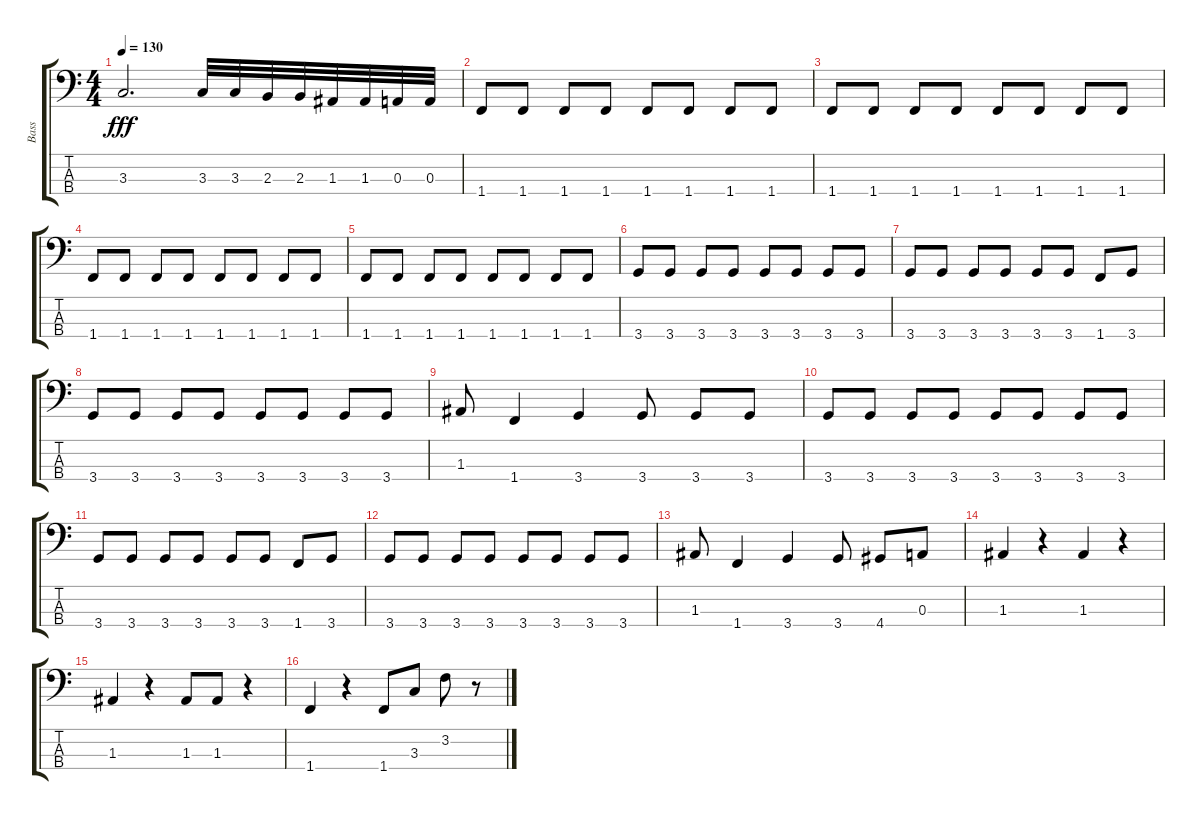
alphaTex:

\track ("Bass" "Bass") {instrument electricbasspick}
\staff {score tabs}
\tuning (G2 D2 A1 E1) {hide}
\ts (4 4)
\tempo 130
\clef f4
\ks c
3.3.2{d dy fff} 3.3.32 3.3.32 2.3.32 2.3.32 1.3.32 1.3.32 0.3.32 0.3.32 |
1.4.8 1.4.8 1.4.8 1.4.8 1.4.8 1.4.8 1.4.8 1.4.8 |
1.4.8 1.4.8 1.4.8 1.4.8 1.4.8 1.4.8 1.4.8 1.4.8 |
1.4.8 1.4.8 1.4.8 1.4.8 1.4.8 1.4.8 1.4.8 1.4.8 |
1.4.8 1.4.8 1.4.8 1.4.8 1.4.8 1.4.8 1.4.8 1.4.8 |
3.4.8 3.4.8 3.4.8 3.4.8 3.4.8 3.4.8 3.4.8 3.4.8 |
3.4.8 3.4.8 3.4.8 3.4.8 3.4.8 3.4.8 1.4.8 3.4.8 |
3.4.8 3.4.8 3.4.8 3.4.8 3.4.8 3.4.8 3.4.8 3.4.8 |
1.3.8 1.4.4 3.4.4 3.4.8 3.4.8 3.4.8 |
3.4.8 3.4.8 3.4.8 3.4.8 3.4.8 3.4.8 3.4.8 3.4.8 |
3.4.8 3.4.8 3.4.8 3.4.8 3.4.8 3.4.8 1.4.8 3.4.8 |
3.4.8 3.4.8 3.4.8 3.4.8 3.4.8 3.4.8 3.4.8 3.4.8 |
1.3.8 1.4.4 3.4.4 3.4.8 4.4.8 0.3.8 |
1.3.4 r.4 1.3.4 r.4 |
1.3.4 r.4 1.3.8 1.3.8 r.4 |
1.4.4 r.4 1.4.8 3.3.8 3.2.8 r.8
